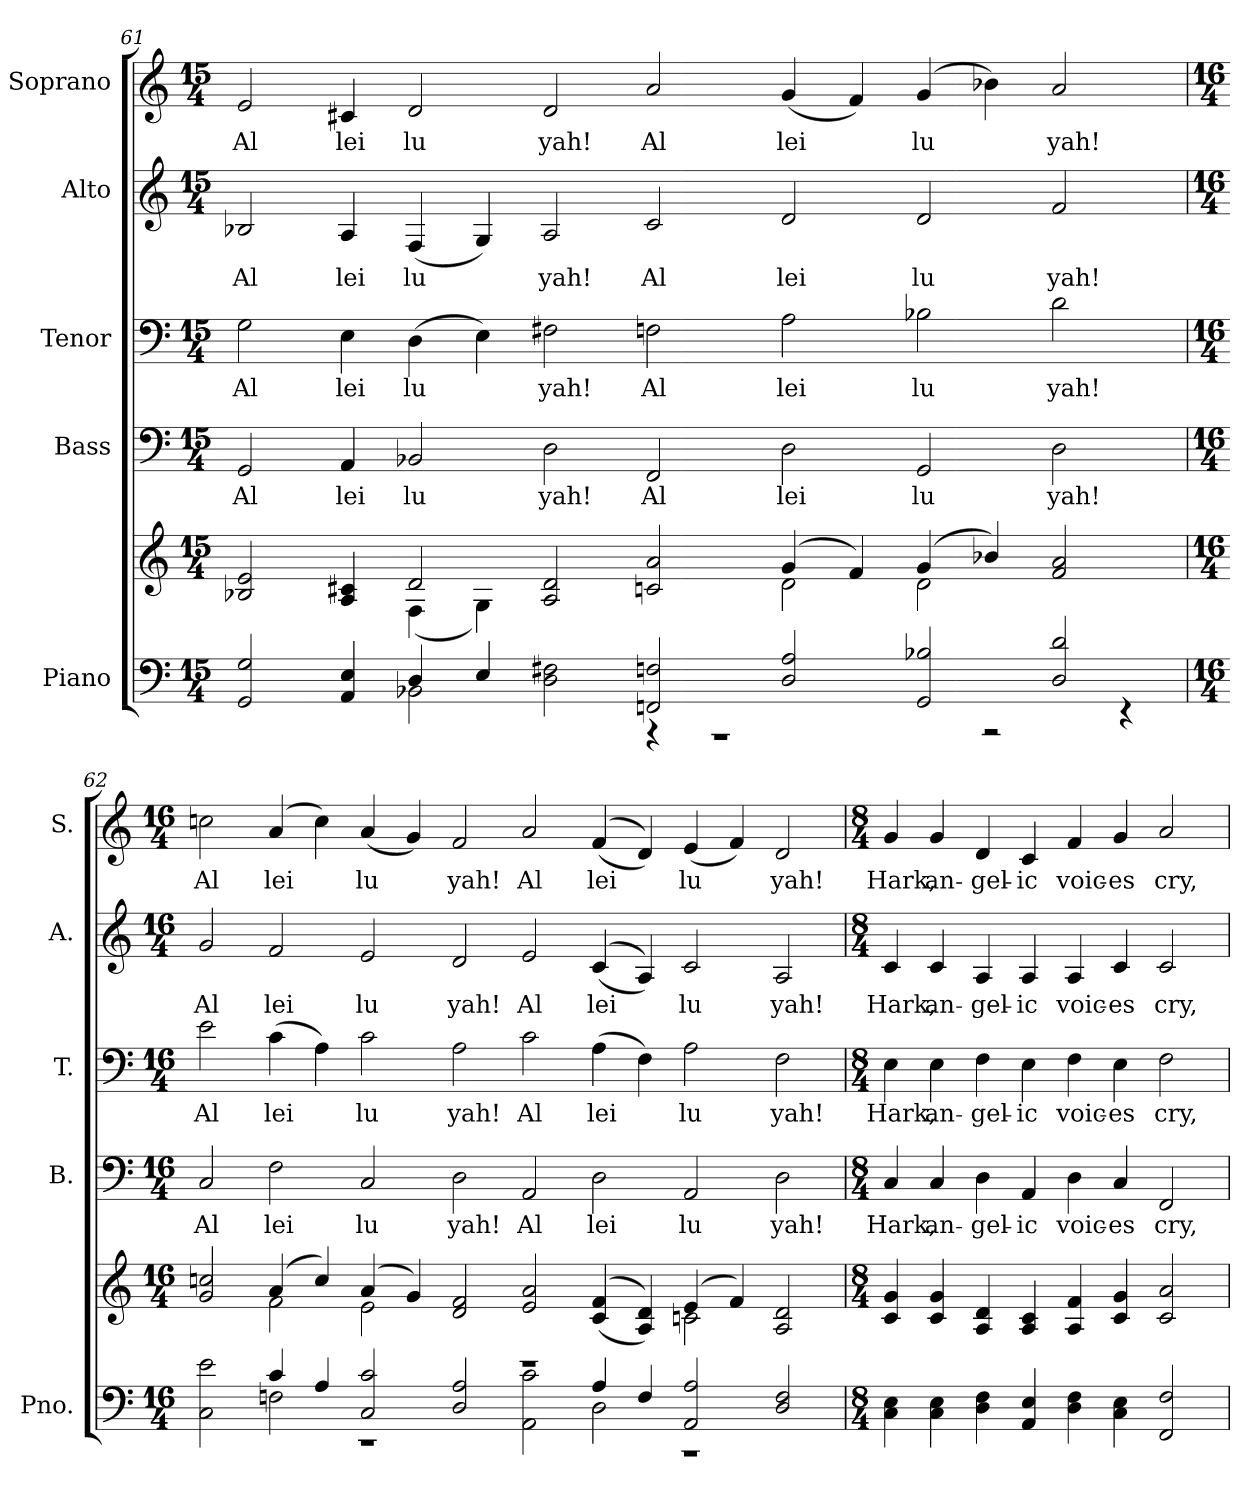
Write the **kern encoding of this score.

**kern	**kern	**kern	**text	**kern	**text	**kern	**text	**kern	**text
*part5	*part5	*part4	*part4	*part3	*part3	*part2	*part2	*part1	*part1
*staff6	*staff5	*staff4	*staff4	*staff3	*staff3	*staff2	*staff2	*staff1	*staff1
*I"Piano	*	*I"Bass	*	*I"Tenor	*	*I"Alto	*	*I"Soprano	*
*I'Pno.	*	*I'B.	*	*I'T.	*	*I'A.	*	*I'S.	*
!!LO:PB:g=z
*clefF4	*clefG2	*clefF4	*	*clefF4	*	*clefG2	*	*clefG2	*
*k[]	*k[]	*k[]	*	*k[]	*	*k[]	*	*k[]	*
*C:	*C:	*C:	*	*C:	*	*C:	*	*C:	*
*M15/4	*M15/4	*M15/4	*	*M15/4	*	*M15/4	*	*M15/4	*
=61	=61	=61	=61	=61	=61	=61	=61	=61	=61
*^	*^	*	*	*	*	*	*	*	*
!	!	!	!	!	!LO:LY:b:color=#000000	!	!	!	!	!	!
!	!	!	!	!	!	!	!LO:LY:b:color=#000000	!	!	!	!
!	!	!	!	!	!	!	!	!	!LO:LY:b:color=#000000	!	!
!	!	!	!	!	!	!	!	!	!	!	!LO:LY:b:color=#000000
2GGi/ 2Gi	2.ryy	2B-Xi/ 2ei	2.ryy	2GGi/	Al	2Gi\	Al	2B-Xi/	Al	2ei/	Al
!	!	!	!	!	!LO:LY:b:color=#000000	!	!	!	!	!	!
!	!	!	!	!	!	!	!LO:LY:b:color=#000000	!	!	!	!
!	!	!	!	!	!	!	!	!	!LO:LY:b:color=#000000	!	!
!	!	!	!	!	!	!	!	!	!	!	!LO:LY:b:color=#000000
4AAi/ 4Ei	.	4Ai/ 4c#Xi	.	4AAi/	lei	4Ei\	lei	4Ai/	lei	4c#Xi/	lei
!	!	!	!	!	!LO:LY:b:color=#000000	!	!	!	!	!	!
!	!	!	!	!	!	!	!LO:LY:b:color=#000000	!	!	!	!
!	!	!	!	!	!	!	!	!	!LO:LY:b:color=#000000	!	!
!	!	!	!	!	!	!	!	!	!	!	!LO:LY:b:color=#000000
4Di/	2BB-Xi\	2di/	(4Fi\	2BB-Xi/	lu	(4Di\	lu	(4Fi/	lu	2di/	lu
4Ei/	.	.	4Gi\)	.	.	4Ei\)	.	4Gi/)	.	.	.
!	!	!	!	!	!LO:LY:b:color=#000000	!	!	!	!	!	!
!	!	!	!	!	!	!	!LO:LY:b:color=#000000	!	!	!	!
!	!	!	!	!	!	!	!	!	!LO:LY:b:color=#000000	!	!
!	!	!	!	!	!	!	!	!	!	!	!LO:LY:b:color=#000000
2Di\ 2F#Xi	2ryy	2Ai/ 2di	2ryy	2Di\	yah!	2F#Xi\	yah!	2Ai/	yah!	2di/	yah!
!	!	!	!	!	!LO:LY:b:color=#000000	!	!	!	!	!	!
!	!	!	!	!	!	!	!LO:LY:b:color=#000000	!	!	!	!
!	!	!	!	!	!	!	!	!	!LO:LY:b:color=#000000	!	!
!	!	!	!	!	!	!	!	!	!	!	!LO:LY:b:color=#000000
2FFni/ 2Fni	4r	2cni/ 2ai	2ryy	2FFi/	Al	2Fni\	Al	2ci/	Al	2ai/	Al
.	1r	.	.	.	.	.	.	.	.	.	.
!	!	!	!	!	!LO:LY:b:color=#000000	!	!	!	!	!	!
!	!	!	!	!	!	!	!LO:LY:b:color=#000000	!	!	!	!
!	!	!	!	!	!	!	!	!	!LO:LY:b:color=#000000	!	!
!	!	!	!	!	!	!	!	!	!	!	!LO:LY:b:color=#000000
2Di/ 2Ai	.	(4gi/	2di\	2Di\	lei	2Ai\	lei	2di/	lei	(4gi/	lei
.	.	4fi/)	.	.	.	.	.	.	.	4fi/)	.
!	!	!	!	!	!LO:LY:b:color=#000000	!	!	!	!	!	!
!	!	!	!	!	!	!	!LO:LY:b:color=#000000	!	!	!	!
!	!	!	!	!	!	!	!	!	!LO:LY:b:color=#000000	!	!
!	!	!	!	!	!	!	!	!	!	!	!LO:LY:b:color=#000000
2GGi/ 2B-Xi	.	(4gi/	2di\	2GGi/	lu	2B-Xi\	lu	2di/	lu	(4gi/	lu
.	2r	4b-Xi/)	.	.	.	.	.	.	.	4b-Xi\)	.
!	!	!	!	!	!LO:LY:b:color=#000000	!	!	!	!	!	!
!	!	!	!	!	!	!	!LO:LY:b:color=#000000	!	!	!	!
!	!	!	!	!	!	!	!	!	!LO:LY:b:color=#000000	!	!
!	!	!	!	!	!	!	!	!	!	!	!LO:LY:b:color=#000000
2Di/ 2di	.	2fi/ 2ai	2ryy	2Di\	yah!	2di\	yah!	2fi/	yah!	2ai/	yah!
.	4r	.	.	.	.	.	.	.	.	.	.
!!LO:PB:g=z
=62	=62	=62	=62	=62	=62	=62	=62	=62	=62	=62	=62
*M16/4	*	*M16/4	*	*M16/4	*	*M16/4	*	*M16/4	*	*M16/4	*
!	!	!	!	!	!LO:LY:b:color=#000000	!	!	!	!	!	!
!	!	!	!	!	!	!	!LO:LY:b:color=#000000	!	!	!	!
!	!	!	!	!	!	!	!	!	!LO:LY:b:color=#000000	!	!
!	!	!	!	!	!	!	!	!	!	!	!LO:LY:b:color=#000000
2Ci\ 2ei	2ryy	2gi/ 2ccni	2ryy	2Ci/	Al	2ei\	Al	2gi/	Al	2ccni\	Al
!	!	!	!	!	!LO:LY:b:color=#000000	!	!	!	!	!	!
!	!	!	!	!	!	!	!LO:LY:b:color=#000000	!	!	!	!
!	!	!	!	!	!	!	!	!	!LO:LY:b:color=#000000	!	!
!	!	!	!	!	!	!	!	!	!	!	!LO:LY:b:color=#000000
4ci/	2Fni\	(4ai/	2fi\	2Fi\	lei	(4ci\	lei	2fi/	lei	(4ai/	lei
4Ai/	.	4cci/)	.	.	.	4Ai\)	.	.	.	4cci\)	.
!	!	!	!	!	!LO:LY:b:color=#000000	!	!	!	!	!	!
!	!	!	!	!	!	!	!LO:LY:b:color=#000000	!	!	!	!
!	!	!	!	!	!	!	!	!	!LO:LY:b:color=#000000	!	!
!	!	!	!	!	!	!	!	!	!	!	!LO:LY:b:color=#000000
2Ci/ 2ci	1r	(4ai/	2ei\	2Ci/	lu	2ci\	lu	2ei/	lu	(4ai/	lu
.	.	4gi/)	.	.	.	.	.	.	.	4gi/)	.
!	!	!	!	!	!LO:LY:b:color=#000000	!	!	!	!	!	!
!	!	!	!	!	!	!	!LO:LY:b:color=#000000	!	!	!	!
!	!	!	!	!	!	!	!	!	!LO:LY:b:color=#000000	!	!
!	!	!	!	!	!	!	!	!	!	!	!LO:LY:b:color=#000000
2Di/ 2Ai	.	2di/ 2fi	2ryy	2Di\	yah!	2Ai\	yah!	2di/	yah!	2fi/	yah!
!	!	!	!	!	!LO:LY:b:color=#000000	!	!	!	!	!	!
!	!	!	!	!	!	!	!LO:LY:b:color=#000000	!	!	!	!
!	!	!	!	!	!	!	!	!	!LO:LY:b:color=#000000	!	!
!	!	!	!	!	!	!	!	!	!	!	!LO:LY:b:color=#000000
2AAi\ 2ci	2ryy	2ei/ 2ai	1r	2AAi/	Al	2ci\	Al	2ei/	Al	2ai/	Al
!	!	!	!	!	!LO:LY:b:color=#000000	!	!	!	!	!	!
!	!	!	!	!	!	!	!LO:LY:b:color=#000000	!	!	!	!
!	!	!	!	!	!	!	!	!	!LO:LY:b:color=#000000	!	!
!	!	!	!	!	!	!	!	!	!	!	!LO:LY:b:color=#000000
4Ai/	2Di\	((4ci/ 4fi	.	2Di\	lei	(4Ai\	lei	((4ci/	lei	((4fi/	lei
4Fi/	.	4Ai/ 4di))	.	.	.	4Fi\)	.	4Ai/))	.	4di/))	.
!	!	!	!	!	!LO:LY:b:color=#000000	!	!	!	!	!	!
!	!	!	!	!	!	!	!LO:LY:b:color=#000000	!	!	!	!
!	!	!	!	!	!	!	!	!	!LO:LY:b:color=#000000	!	!
!	!	!	!	!	!	!	!	!	!	!	!LO:LY:b:color=#000000
2AAi/ 2Ai	1r	(4ei/	2cni\	2AAi/	lu	2Ai\	lu	2ci/	lu	(4ei/	lu
.	.	4fi/)	.	.	.	.	.	.	.	4fi/)	.
!	!	!	!	!	!LO:LY:b:color=#000000	!	!	!	!	!	!
!	!	!	!	!	!	!	!LO:LY:b:color=#000000	!	!	!	!
!	!	!	!	!	!	!	!	!	!LO:LY:b:color=#000000	!	!
!	!	!	!	!	!	!	!	!	!	!	!LO:LY:b:color=#000000
2Di/ 2Fi	.	2Ai/ 2di	2ryy	2Di\	yah!	2Fi\	yah!	2Ai/	yah!	2di/	yah!
*v	*v	*	*	*	*	*	*	*	*	*	*
*	*v	*v	*	*	*	*	*	*	*	*
!!LO:PB:g=z
=63	=63	=63	=63	=63	=63	=63	=63	=63	=63
*M8/4	*M8/4	*M8/4	*	*M8/4	*	*M8/4	*	*M8/4	*
*	*^	*	*	*	*	*	*	*	*
!	!	!	!	!LO:LY:b:color=#000000	!	!	!	!	!	!
*	*v	*v	*	*	*	*	*	*	*	*
*	*^	*	*	*	*	*	*	*	*
!	!	!	!	!	!	!LO:LY:b:color=#000000	!	!	!	!
*	*v	*v	*	*	*	*	*	*	*	*
*	*^	*	*	*	*	*	*	*	*
!	!	!	!	!	!	!	!	!LO:LY:b:color=#000000	!	!
*	*v	*v	*	*	*	*	*	*	*	*
*	*^	*	*	*	*	*	*	*	*
!	!	!	!	!	!	!	!	!	!	!LO:LY:b:color=#000000
*	*v	*v	*	*	*	*	*	*	*	*
4Ci\ 4Ei	4ci/ 4gi	4Ci/	Hark,	4Ei\	Hark,	4ci/	Hark,	4gi/	Hark,
!	!	!	!LO:LY:b:color=#000000	!	!	!	!	!	!
!	!	!	!	!	!LO:LY:b:color=#000000	!	!	!	!
!	!	!	!	!	!	!	!LO:LY:b:color=#000000	!	!
!	!	!	!	!	!	!	!	!	!LO:LY:b:color=#000000
4Ci\ 4Ei	4ci/ 4gi	4Ci/	an-	4Ei\	an-	4ci/	an-	4gi/	an-
!	!	!	!LO:LY:b:color=#000000	!	!	!	!	!	!
!	!	!	!	!	!LO:LY:b:color=#000000	!	!	!	!
!	!	!	!	!	!	!	!LO:LY:b:color=#000000	!	!
!	!	!	!	!	!	!	!	!	!LO:LY:b:color=#000000
4Di\ 4Fi	4Ai/ 4di	4Di\	-gel-	4Fi\	-gel-	4Ai/	-gel-	4di/	-gel-
!	!	!	!LO:LY:b:color=#000000	!	!	!	!	!	!
!	!	!	!	!	!LO:LY:b:color=#000000	!	!	!	!
!	!	!	!	!	!	!	!LO:LY:b:color=#000000	!	!
!	!	!	!	!	!	!	!	!	!LO:LY:b:color=#000000
4AAi/ 4Ei	4Ai/ 4ci	4AAi/	-ic	4Ei\	-ic	4Ai/	-ic	4ci/	-ic
!	!	!	!LO:LY:b:color=#000000	!	!	!	!	!	!
!	!	!	!	!	!LO:LY:b:color=#000000	!	!	!	!
!	!	!	!	!	!	!	!LO:LY:b:color=#000000	!	!
!	!	!	!	!	!	!	!	!	!LO:LY:b:color=#000000
4Di\ 4Fi	4Ai/ 4fi	4Di\	voic-	4Fi\	voic-	4Ai/	voic-	4fi/	voic-
!	!	!	!LO:LY:b:color=#000000	!	!	!	!	!	!
!	!	!	!	!	!LO:LY:b:color=#000000	!	!	!	!
!	!	!	!	!	!	!	!LO:LY:b:color=#000000	!	!
!	!	!	!	!	!	!	!	!	!LO:LY:b:color=#000000
4Ci\ 4Ei	4ci/ 4gi	4Ci/	-es	4Ei\	-es	4ci/	-es	4gi/	-es
!	!	!	!LO:LY:b:color=#000000	!	!	!	!	!	!
!	!	!	!	!	!LO:LY:b:color=#000000	!	!	!	!
!	!	!	!	!	!	!	!LO:LY:b:color=#000000	!	!
!	!	!	!	!	!	!	!	!	!LO:LY:b:color=#000000
2FFi/ 2Fi	2ci/ 2ai	2FFi/	cry,	2Fi\	cry,	2ci/	cry,	2ai/	cry,
=	=	=	=	=	=	=	=	=	=
*-	*-	*-	*-	*-	*-	*-	*-	*-	*-
